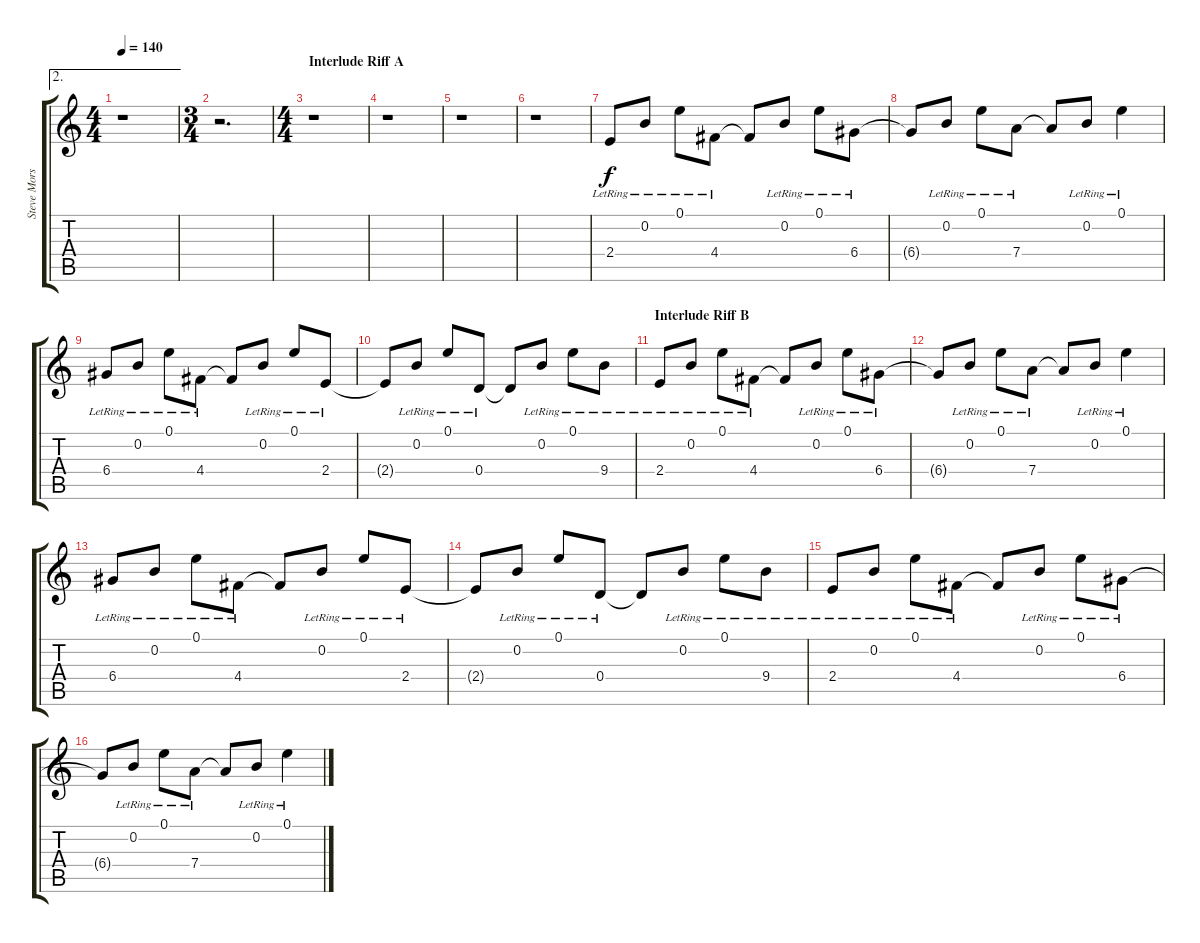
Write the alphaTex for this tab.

\track ("Steve Morse Guitar Rhythm I" "Steve Mors") {instrument electricguitarclean}
\staff {score tabs}
\tuning (E4 B3 G3 D3 A2 E2) {hide}
\ae 2
\ts (4 4)
\tempo 140
\clef g2
\ks c
r.1{dy f} |
\ts (3 4)
r.2{d} |
\ts (4 4)
\section ("" "Interlude Riff A")
r.1 |
r.1 |
r.1 |
r.1 |
2.4{lr}.8 0.2{lr}.8 0.1{lr}.8 4.4{lr}.8 4.4{t}.8 0.2{lr}.8 0.1{lr}.8 6.4{lr}.8 |
6.4{t}.8 0.2{lr}.8 0.1{lr}.8 7.4{lr}.8 7.4{t}.8 0.2{lr}.8 0.1{lr}.4 |
6.4{lr}.8 0.2{lr}.8 0.1{lr}.8 4.4{lr}.8 4.4{t}.8 0.2{lr}.8 0.1{lr}.8 2.4{lr}.8 |
2.4{t}.8 0.2{lr}.8 0.1{lr}.8 0.4{lr}.8 0.4{t}.8 0.2{lr}.8 0.1{lr}.8 9.4{lr}.8 |
\section ("" "Interlude Riff B")
2.4{lr}.8 0.2{lr}.8 0.1{lr}.8 4.4{lr}.8 4.4{t}.8 0.2{lr}.8 0.1{lr}.8 6.4{lr}.8 |
6.4{t}.8 0.2{lr}.8 0.1{lr}.8 7.4{lr}.8 7.4{t}.8 0.2{lr}.8 0.1{lr}.4 |
6.4{lr}.8 0.2{lr}.8 0.1{lr}.8 4.4{lr}.8 4.4{t}.8 0.2{lr}.8 0.1{lr}.8 2.4{lr}.8 |
2.4{t}.8 0.2{lr}.8 0.1{lr}.8 0.4{lr}.8 0.4{t}.8 0.2{lr}.8 0.1{lr}.8 9.4{lr}.8 |
2.4{lr}.8 0.2{lr}.8 0.1{lr}.8 4.4{lr}.8 4.4{t}.8 0.2{lr}.8 0.1{lr}.8 6.4{lr}.8 |
6.4{t}.8 0.2{lr}.8 0.1{lr}.8 7.4{lr}.8 7.4{t}.8 0.2{lr}.8 0.1{lr}.4
